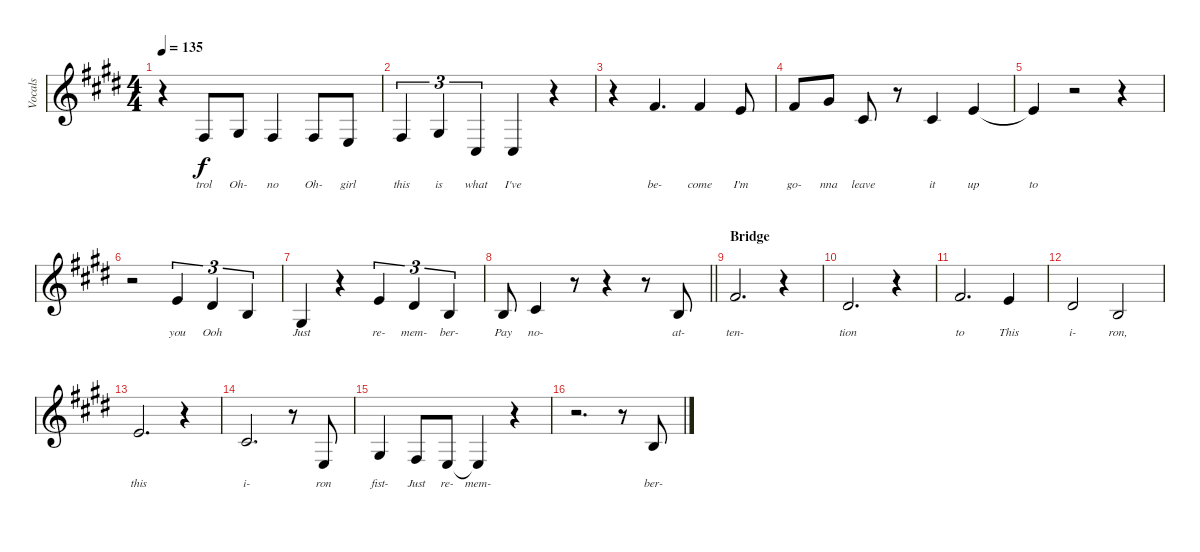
\track ("Vocals" "Vocals") {instrument oboe}
\staff {score}
\tuning (E4 B3 G3 D3 A2 E2) {hide}
\ts (4 4)
\tempo 135
\clef g2
\ks c#minor
r.4{dy f} 4.4.8{lyrics (0 "trol") lyrics (1 "") lyrics (2 "") lyrics (3 "") lyrics (4 "")} 6.4.8{lyrics (0 "Oh-") lyrics (1 "") lyrics (2 "") lyrics (3 "") lyrics (4 "")} 4.4.4{lyrics (0 "no") lyrics (1 "") lyrics (2 "") lyrics (3 "") lyrics (4 "")} 4.4.8{lyrics (0 "Oh-") lyrics (1 "") lyrics (2 "") lyrics (3 "") lyrics (4 "")} 2.4.8{lyrics (0 "girl") lyrics (1 "") lyrics (2 "") lyrics (3 "") lyrics (4 "")} |
4.4.4{tu (3 2) lyrics (0 "this") lyrics (1 "") lyrics (2 "") lyrics (3 "") lyrics (4 "")} 6.4.4{tu (3 2) lyrics (0 "is") lyrics (1 "") lyrics (2 "") lyrics (3 "") lyrics (4 "")} 4.5.4{tu (3 2) lyrics (0 "what") lyrics (1 "") lyrics (2 "") lyrics (3 "") lyrics (4 "")} 4.5.4{lyrics (0 "I've") lyrics (1 "") lyrics (2 "") lyrics (3 "") lyrics (4 "")} r.4 |
r.4 7.2.4{d lyrics (0 "be-") lyrics (1 "") lyrics (2 "") lyrics (3 "") lyrics (4 "")} 7.2.4{lyrics (0 "come") lyrics (1 "") lyrics (2 "") lyrics (3 "") lyrics (4 "")} 5.2.8{lyrics (0 "I'm") lyrics (1 "") lyrics (2 "") lyrics (3 "") lyrics (4 "")} |
7.2.8{lyrics (0 "go-") lyrics (1 "") lyrics (2 "") lyrics (3 "") lyrics (4 "")} 9.2.8{lyrics (0 "nna") lyrics (1 "") lyrics (2 "") lyrics (3 "") lyrics (4 "")} 6.3.8{lyrics (0 "leave") lyrics (1 "") lyrics (2 "") lyrics (3 "") lyrics (4 "")} r.8 6.3.4{lyrics (0 "it") lyrics (1 "") lyrics (2 "") lyrics (3 "") lyrics (4 "")} 5.2.4{lyrics (0 "up") lyrics (1 "") lyrics (2 "") lyrics (3 "") lyrics (4 "")} |
5.2{t}.4{lyrics (0 "to") lyrics (1 "") lyrics (2 "") lyrics (3 "") lyrics (4 "")} r.2 r.4 |
r.2 5.2.4{tu (3 2) lyrics (0 "you") lyrics (1 "") lyrics (2 "") lyrics (3 "") lyrics (4 "")} 8.3.4{tu (3 2) lyrics (0 "Ooh") lyrics (1 "") lyrics (2 "") lyrics (3 "") lyrics (4 "")} 4.3.4{tu (3 2) lyrics (0 "") lyrics (1 "") lyrics (2 "") lyrics (3 "") lyrics (4 "")} |
6.4.4{lyrics (0 "Just") lyrics (1 "") lyrics (2 "") lyrics (3 "") lyrics (4 "")} r.4 5.2.4{tu (3 2) lyrics (0 "re-") lyrics (1 "") lyrics (2 "") lyrics (3 "") lyrics (4 "")} 8.3.4{tu (3 2) lyrics (0 "mem-") lyrics (1 "") lyrics (2 "") lyrics (3 "") lyrics (4 "")} 4.3.4{tu (3 2) lyrics (0 "ber-") lyrics (1 "") lyrics (2 "") lyrics (3 "") lyrics (4 "")} |
\barLineRight lightlight
4.3.8{lyrics (0 "Pay") lyrics (1 "") lyrics (2 "") lyrics (3 "") lyrics (4 "")} 6.3.4{lyrics (0 "no-") lyrics (1 "") lyrics (2 "") lyrics (3 "") lyrics (4 "")} r.8 r.4 r.8 4.3.8{lyrics (0 "at-") lyrics (1 "") lyrics (2 "") lyrics (3 "") lyrics (4 "")} |
\section ("" "Bridge")
7.2.2{d lyrics (0 "ten-") lyrics (1 "") lyrics (2 "") lyrics (3 "") lyrics (4 "")} r.4 |
4.2.2{d lyrics (0 "tion") lyrics (1 "") lyrics (2 "") lyrics (3 "") lyrics (4 "")} r.4 |
7.2.2{d lyrics (0 "to") lyrics (1 "") lyrics (2 "") lyrics (3 "") lyrics (4 "")} 5.2.4{lyrics (0 "This") lyrics (1 "") lyrics (2 "") lyrics (3 "") lyrics (4 "")} |
4.2.2{lyrics (0 "i-") lyrics (1 "") lyrics (2 "") lyrics (3 "") lyrics (4 "")} 4.3.2{lyrics (0 "ron,") lyrics (1 "") lyrics (2 "") lyrics (3 "") lyrics (4 "")} |
5.2.2{d lyrics (0 "this") lyrics (1 "") lyrics (2 "") lyrics (3 "") lyrics (4 "")} r.4 |
6.3.2{d lyrics (0 "i-") lyrics (1 "") lyrics (2 "") lyrics (3 "") lyrics (4 "")} r.8 2.4.8{lyrics (0 "ron") lyrics (1 "") lyrics (2 "") lyrics (3 "") lyrics (4 "")} |
1.3.4{lyrics (0 "fist-") lyrics (1 "") lyrics (2 "") lyrics (3 "") lyrics (4 "")} 4.4.8{lyrics (0 "Just") lyrics (1 "") lyrics (2 "") lyrics (3 "") lyrics (4 "")} 2.4.8{lyrics (0 "re-") lyrics (1 "") lyrics (2 "") lyrics (3 "") lyrics (4 "")} 2.4{t}.4{lyrics (0 "mem-") lyrics (1 "") lyrics (2 "") lyrics (3 "") lyrics (4 "")} r.4 |
r.2{d} r.8 4.3.8{lyrics (0 "ber-") lyrics (1 "") lyrics (2 "") lyrics (3 "") lyrics (4 "")}
